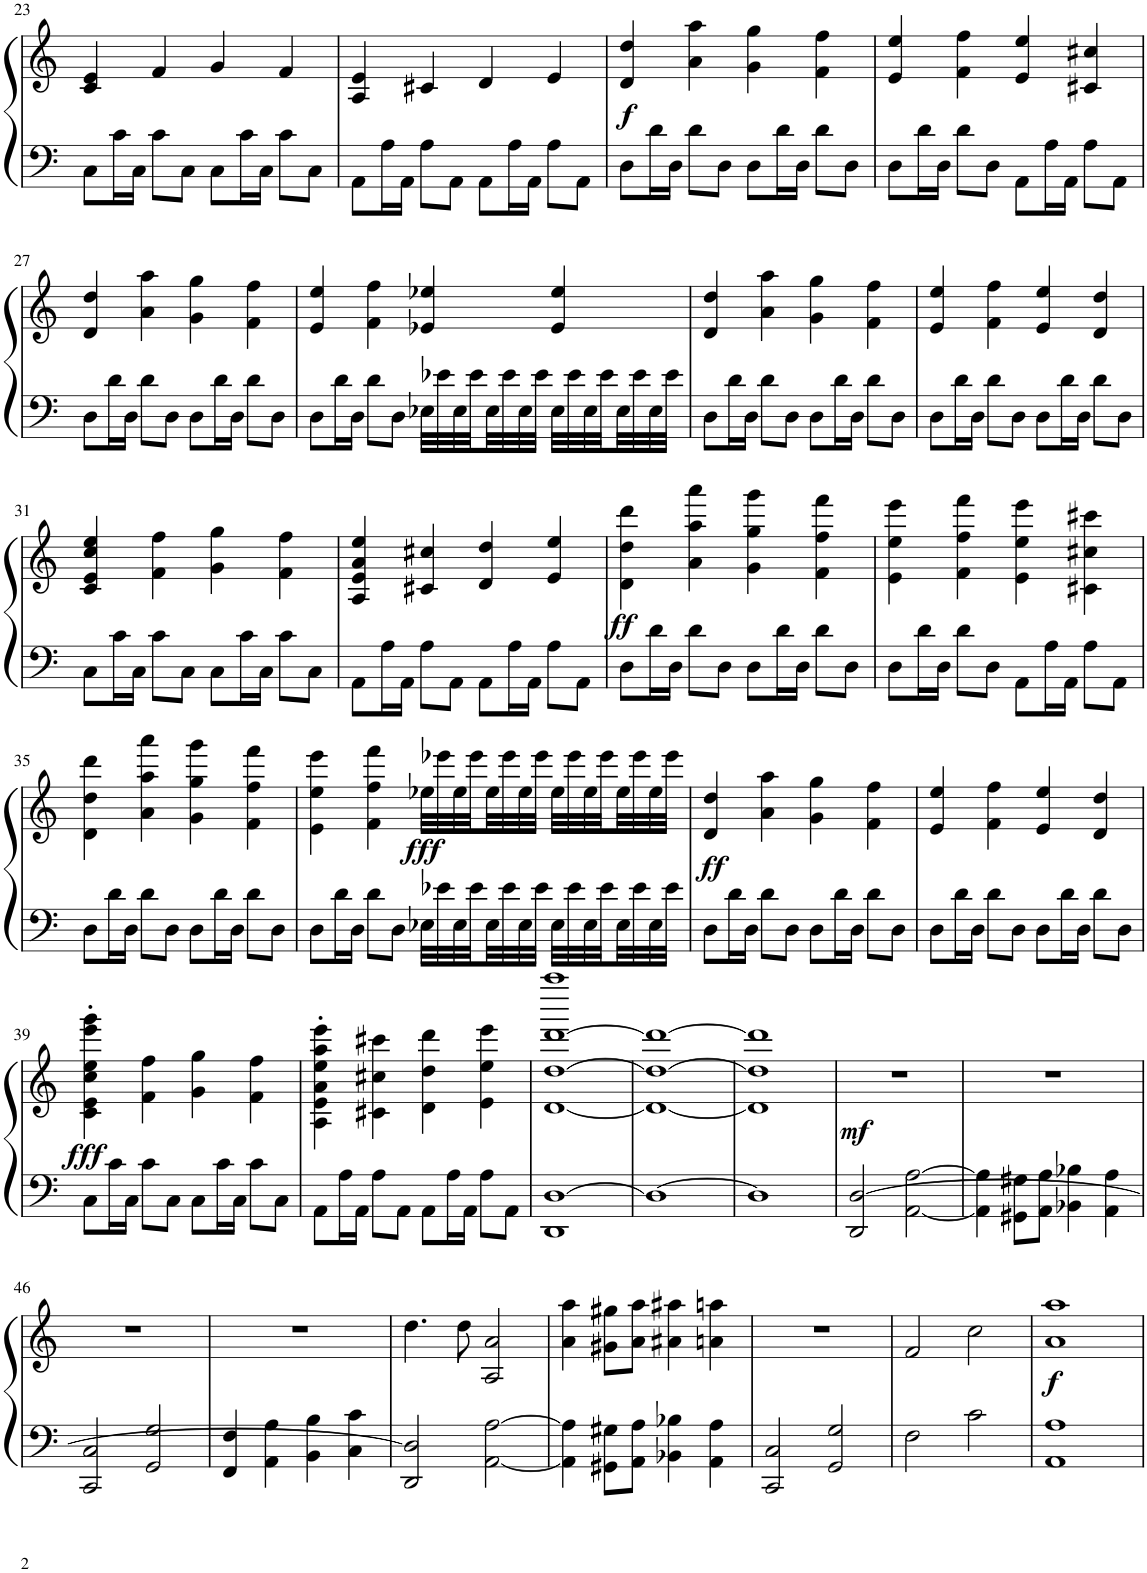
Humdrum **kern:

**kern	**kern	**dynam
*part1	*part1	*part1
*staff2	*staff1	*staff1/2
*I"Piano	*	*
*I'Pno.	*	*
!!LO:PB:g=z
*clefF4	*clefG2	*
*k[]	*k[]	*
*M4/4	*M4/4	*
=23	=23	=23
8C\L	4c/ 4e/	.
16c\L	.	.
16C\JJ	.	.
8c\L	4f/	.
8C\J	.	.
8C\L	4g/	.
16c\L	.	.
16C\JJ	.	.
8c\L	4f/	.
8C\J	.	.
=24	=24	=24
8AA\L	4A/ 4e/	.
16A\L	.	.
16AA\JJ	.	.
8A\L	4c#X/	.
8AA\J	.	.
8AA\L	4d/	.
16A\L	.	.
16AA\JJ	.	.
8A\L	4e/	.
8AA\J	.	.
=25	=25	=25
!	!	!LO:DY:b
8D\L	4d/ 4dd/	f
16d\L	.	.
16D\JJ	.	.
8d\L	4a\ 4aa\	.
8D\J	.	.
8D\L	4g\ 4gg\	.
16d\L	.	.
16D\JJ	.	.
8d\L	4f\ 4ff\	.
8D\J	.	.
=26	=26	=26
8D\L	4e/ 4ee/	.
16d\L	.	.
16D\JJ	.	.
8d\L	4f\ 4ff\	.
8D\J	.	.
8AA\L	4e/ 4ee/	.
16A\L	.	.
16AA\JJ	.	.
8A\L	4c#X/ 4cc#X/	.
8AA\J	.	.
!!LO:LB:g=z
=27	=27	=27
8D\L	4d/ 4dd/	.
16d\L	.	.
16D\JJ	.	.
8d\L	4a\ 4aa\	.
8D\J	.	.
8D\L	4g\ 4gg\	.
16d\L	.	.
16D\JJ	.	.
8d\L	4f\ 4ff\	.
8D\J	.	.
=28	=28	=28
8D\L	4e/ 4ee/	.
16d\L	.	.
16D\JJ	.	.
8d\L	4f\ 4ff\	.
8D\J	.	.
32E-X\LLL	4e-X/ 4ee-X/	.
32e-X\	.	.
32E-\	.	.
32e-\	.	.
32E-\	.	.
32e-\	.	.
32E-\	.	.
32e-\JJJ	.	.
32E-\LLL	4e-/ 4ee-/	.
32e-\	.	.
32E-\	.	.
32e-\	.	.
32E-\	.	.
32e-\	.	.
32E-\	.	.
32e-\JJJ	.	.
=29	=29	=29
8D\L	4d/ 4dd/	.
16d\L	.	.
16D\JJ	.	.
8d\L	4a\ 4aa\	.
8D\J	.	.
8D\L	4g\ 4gg\	.
16d\L	.	.
16D\JJ	.	.
8d\L	4f\ 4ff\	.
8D\J	.	.
=30	=30	=30
8D\L	4e/ 4ee/	.
16d\L	.	.
16D\JJ	.	.
8d\L	4f\ 4ff\	.
8D\J	.	.
8D\L	4e/ 4ee/	.
16d\L	.	.
16D\JJ	.	.
8d\L	4d/ 4dd/	.
8D\J	.	.
!!LO:LB:g=z
=31	=31	=31
8C\L	4c/ 4e/ 4cc/ 4ee/	.
16c\L	.	.
16C\JJ	.	.
8c\L	4f\ 4ff\	.
8C\J	.	.
8C\L	4g\ 4gg\	.
16c\L	.	.
16C\JJ	.	.
8c\L	4f\ 4ff\	.
8C\J	.	.
=32	=32	=32
8AA\L	4A/ 4e/ 4a/ 4ee/	.
16A\L	.	.
16AA\JJ	.	.
8A\L	4c#X/ 4cc#X/	.
8AA\J	.	.
8AA\L	4d/ 4dd/	.
16A\L	.	.
16AA\JJ	.	.
8A\L	4e/ 4ee/	.
8AA\J	.	.
=33	=33	=33
!	!	!LO:DY:b
8D\L	4d\ 4dd\ 4ddd\	ff
16d\L	.	.
16D\JJ	.	.
8d\L	4a\ 4aa\ 4aaa\	.
8D\J	.	.
8D\L	4g\ 4gg\ 4ggg\	.
16d\L	.	.
16D\JJ	.	.
8d\L	4f\ 4ff\ 4fff\	.
8D\J	.	.
=34	=34	=34
8D\L	4e\ 4ee\ 4eee\	.
16d\L	.	.
16D\JJ	.	.
8d\L	4f\ 4ff\ 4fff\	.
8D\J	.	.
8AA\L	4e\ 4ee\ 4eee\	.
16A\L	.	.
16AA\JJ	.	.
8A\L	4c#X\ 4cc#X\ 4ccc#X\	.
8AA\J	.	.
!!LO:LB:g=z
=35	=35	=35
8D\L	4d\ 4dd\ 4ddd\	.
16d\L	.	.
16D\JJ	.	.
8d\L	4a\ 4aa\ 4aaa\	.
8D\J	.	.
8D\L	4g\ 4gg\ 4ggg\	.
16d\L	.	.
16D\JJ	.	.
8d\L	4f\ 4ff\ 4fff\	.
8D\J	.	.
=36	=36	=36
8D\L	4e\ 4ee\ 4eee\	.
16d\L	.	.
16D\JJ	.	.
8d\L	4f\ 4ff\ 4fff\	.
8D\J	.	.
!	!	!LO:DY:b
32E-X\LLL	32ee-X\LLL	fff
32e-X\	32eee-X\	.
32E-\	32ee-\	.
32e-\	32eee-\	.
32E-\	32ee-\	.
32e-\	32eee-\	.
32E-\	32ee-\	.
32e-\JJJ	32eee-\JJJ	.
32E-\LLL	32ee-\LLL	.
32e-\	32eee-\	.
32E-\	32ee-\	.
32e-\	32eee-\	.
32E-\	32ee-\	.
32e-\	32eee-\	.
32E-\	32ee-\	.
32e-\JJJ	32eee-\JJJ	.
=37	=37	=37
!	!	!LO:DY:b
8D\L	4d/ 4dd/	ff
16d\L	.	.
16D\JJ	.	.
8d\L	4a\ 4aa\	.
8D\J	.	.
8D\L	4g\ 4gg\	.
16d\L	.	.
16D\JJ	.	.
8d\L	4f\ 4ff\	.
8D\J	.	.
=38	=38	=38
8D\L	4e/ 4ee/	.
16d\L	.	.
16D\JJ	.	.
8d\L	4f\ 4ff\	.
8D\J	.	.
8D\L	4e/ 4ee/	.
16d\L	.	.
16D\JJ	.	.
8d\L	4d/ 4dd/	.
8D\J	.	.
!!LO:LB:g=z
=39	=39	=39
!	!	!LO:DY:b
8C\L	4c\' 4e\' 4cc\' 4ee\' 4eee\' 4ggg\'	fff
16c\L	.	.
16C\JJ	.	.
8c\L	4f\ 4ff\	.
8C\J	.	.
8C\L	4g\ 4gg\	.
16c\L	.	.
16C\JJ	.	.
8c\L	4f\ 4ff\	.
8C\J	.	.
=40	=40	=40
8AA\L	4A\' 4e\' 4a\' 4ee\' 4aa\' 4eee\'	.
16A\L	.	.
16AA\JJ	.	.
8A\L	4c#X\ 4cc#X\ 4ccc#X\	.
8AA\J	.	.
8AA\L	4d\ 4dd\ 4ddd\	.
16A\L	.	.
16AA\JJ	.	.
8A\L	4e\ 4ee\ 4eee\	.
8AA\J	.	.
=41	=41	=41
1DD [1D	[1d [1dd [1ddd 1aaaa	.
=42	=42	=42
1D_	1d_ 1dd_ 1ddd_	.
=43	=43	=43
1D]	1d] 1dd] 1ddd]	.
=44	=44	=44
!	!	!LO:DY:b
2DD/ [2D/	1r	mf
[2AA\ [2A\	.	.
=45	=45	=45
4AA\] 4A\]	1r	.
8GG#X\ 8G#X\L	.	.
8AA\ 8A\J	.	.
4BB-X\ 4B-X\	.	.
4AA\ 4A\	.	.
!!LO:LB:g=z
=46	=46	=46
2CC/ 2C/	1r	.
2GG/ 2G/	.	.
=47	=47	=47
4FF/ 4F/	1r	.
4AA\ 4A\	.	.
4BB\ 4B\	.	.
4C\ 4c\	.	.
=48	=48	=48
2DD/ 2D/]	4.dd\	.
.	8dd\	.
[2AA\ [2A\	2A/ 2a/	.
=49	=49	=49
4AA\] 4A\]	4a\ 4aa\	.
8GG#X\ 8G#X\L	8g#X\ 8gg#X\L	.
8AA\ 8A\J	8a\ 8aa\J	.
4BB-X\ 4B-X\	4a#X\ 4aa#X\	.
4AA\ 4A\	4an\ 4aan\	.
=50	=50	=50
2CC/ 2C/	1r	.
2GG/ 2G/	.	.
=51	=51	=51
2F\	2f/	.
2c\	2cc\	.
=52	=52	=52
!	!	!LO:DY:b
1AA 1A	1a 1aa	f
=	=	=
*-	*-	*-
